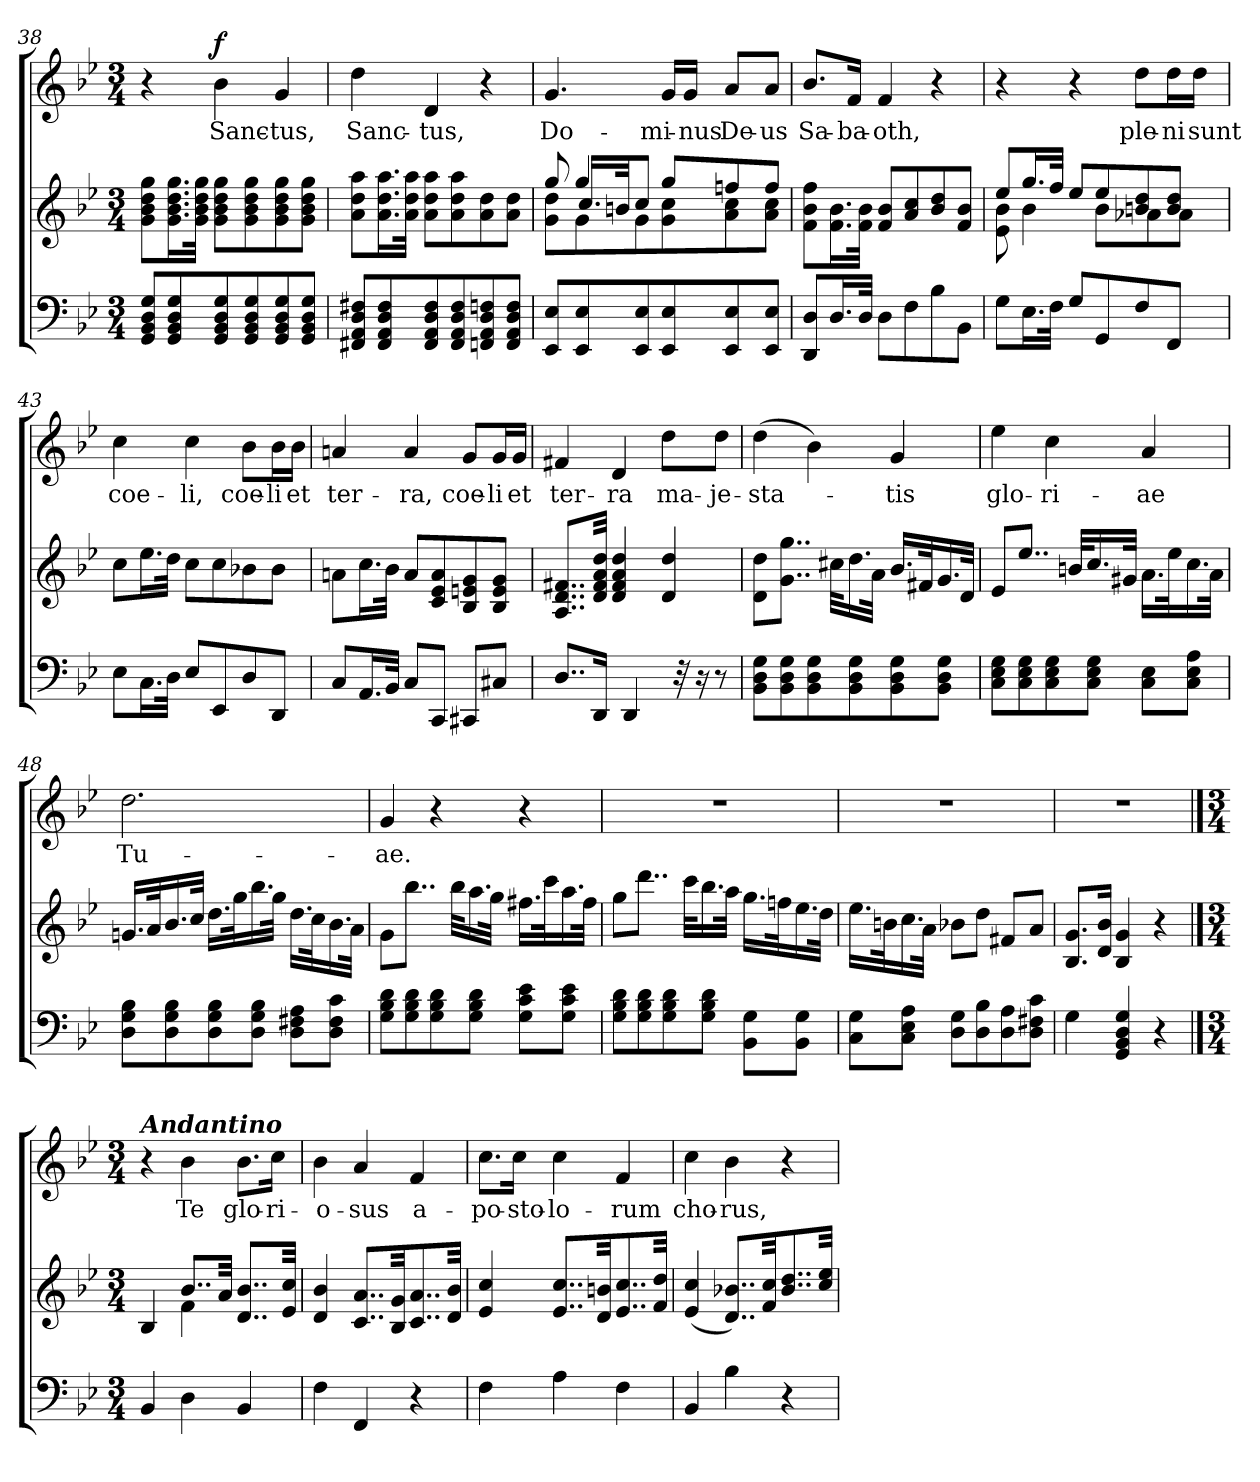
**kern	**kern	**kern	**text	**dynam
*part2	*part2	*part1	*part1	*part1
*staff3	*staff2	*staff1	*staff1	*staff1
!!LO:LB:g=z
*clefF4	*clefG2	*clefG2	*	*
*k[b-e-]	*k[b-e-]	*k[b-e-]	*	*
*B-:	*B-:	*B-:	*	*
*M3/4	*M3/4	*M3/4	*	*
=38	=38	=38	=38	=38
8GG/ 8BB-/ 8D/ 8G/L	8g\ 8b-\ 8dd\ 8gg\L	4r	.	.
8GG/ 8BB-/ 8D/ 8G/	16.g\ 16.b-\ 16.dd\ 16.gg\L	.	.	.
.	32g\ 32b-\ 32dd\ 32gg\JJk	.	.	.
!	!	!	!LO:LY:b	!LO:DY:a
8GG/ 8BB-/ 8D/ 8G/	8g\ 8b-\ 8dd\ 8gg\L	4b-\	Sanc-	f
8GG/ 8BB-/ 8D/ 8G/	8g\ 8b-\ 8dd\ 8gg\	.	.	.
!	!	!	!LO:LY:b	!
8GG/ 8BB-/ 8D/ 8G/	8g\ 8b-\ 8dd\ 8gg\	4g/	-tus,	.
8GG/ 8BB-/ 8D/ 8G/J	8g\ 8b-\ 8dd\ 8gg\J	.	.	.
=39	=39	=39	=39	=39
!	!	!	!LO:LY:b	!
8FF#X/ 8AA/ 8D/ 8F#X/L	8a\ 8dd\ 8aa\L	4dd\	Sanc-	.
8FF#/ 8AA/ 8D/ 8F#/	16.a\ 16.dd\ 16.aa\L	.	.	.
.	32a\ 32dd\ 32aa\JJk	.	.	.
!	!	!	!LO:LY:b	!
8FF#/ 8AA/ 8D/ 8F#/	8a\ 8dd\ 8aa\L	4d/	-tus,	.
8FF#/ 8AA/ 8D/ 8F#/	8a\ 8dd\ 8aa\	.	.	.
8FFn/ 8AA/ 8D/ 8F/	8a\ 8dd\	4r	.	.
8FF/ 8AA/ 8D/ 8F/J	8a\ 8dd\J	.	.	.
=40	=40	=40	=40	=40
*	*^	*	*	*
*	*	*^	*	*	*
!	!	!	!	!	!LO:LY:b	!
8EE-/ 8E-/L	8gg/	8g\ 8dd\L	8ryy	4.g/	Do-	.
8EE-/ 8E-/	4gg/	8g\	16.cc/LL	.	.	.
.	.	.	32bn/Jk	.	.	.
8EE-/ 8E-/	.	8g\	8cc/J	.	.	.
!	!	!	!	!	!LO:LY:b	!
8EE-/ 8E-/	8gg/L	8g\ 8cc\	4.ryy	16g/LL	-mi-	.
!	!	!	!	!	!LO:LY:b	!
.	.	.	.	16g/JJ	-nus	.
!	!	!	!	!	!LO:LY:b	!
8EE-/ 8E-/	8ffn/	8a\ 8cc\	.	8a/L	De-	.
!	!	!	!	!	!LO:LY:b	!
8EE-/ 8E-/J	8ff/J	8a\ 8cc\J	.	8a/J	-us	.
*	*	*v	*v	*	*	*
=41	=41	=41	=41	=41	=41
!	!	!	!	!LO:LY:b	!
*	*v	*v	*	*	*
8DD/ 8D/L	8f\ 8b-\ 8ff\L	8.b-/L	Sa-	.
16.D/L	16.f\ 16.b-\L	.	.	.
!	!	!	!LO:LY:b	!
.	.	16f/Jk	-ba-	.
32D/JJk	32f\ 32b-\JJk	.	.	.
!	!	!	!LO:LY:b	!
8D\L	8f/ 8b-/L	4f/	-oth,	.
8F\	8a/ 8cc/	.	.	.
8B-\	8b-/ 8dd/	4r	.	.
8BB-\J	8f/ 8b-/J	.	.	.
!!LO:PB:g=z
=42	=42	=42	=42	=42
*	*^	*	*	*
8G\L	8ee-/L	8e-\ 8b-\	4r	.	.
16.E-\L	16.gg/L	4b-\	.	.	.
32F\JJk	32ff/JJk	.	.	.	.
8G/L	8ee-/L	.	4r	.	.
8GG/	8ee-/	8b-\L	.	.	.
!	!	!	!	!LO:LY:b	!
8F/	8bn/ 8dd/	8a-X\	8dd\L	ple-	.
!	!	!	!	!LO:LY:b	!
8FF/J	8b/ 8dd/J	8a-\J	16dd\L	-ni	.
!	!	!	!	!LO:LY:b	!
.	.	.	16dd\JJ	sunt	.
*	*v	*v	*	*	*
=43	=43	=43	=43	=43
!	!	!	!LO:LY:b	!
8E-\L	8cc\L	4cc\	coe-	.
16.C\L	16.ee-\L	.	.	.
32D\JJk	32dd\JJk	.	.	.
!	!	!	!LO:LY:b	!
8E-/L	8cc\L	4cc\	-li,	.
8EE-/	8cc\	.	.	.
!	!	!	!LO:LY:b	!
8D/	8b-X\	8b-\L	coe-	.
!	!	!	!LO:LY:b	!
8DD/J	8b-\J	16b-\L	-li	.
!	!	!	!LO:LY:b	!
.	.	16b-\JJ	et	.
=44	=44	=44	=44	=44
!	!	!	!LO:LY:b	!
8C/L	8an\L	4an/	ter-	.
16.AA/L	16.cc\L	.	.	.
32BB-/JJk	32b-\JJk	.	.	.
!	!	!	!LO:LY:b	!
8C/L	8a/L	4a/	-ra,	.
8CC/J	8c/ 8e-/ 8a/	.	.	.
!	!	!	!LO:LY:b	!
8CC#X/L	8B-/ 8en/ 8g/	8g/L	coe-	.
!	!	!	!LO:LY:b	!
8C#X/J	8B-/ 8e/ 8g/J	16g/L	-li	.
!	!	!	!LO:LY:b	!
.	.	16g/JJ	et	.
=45	=45	=45	=45	=45
!	!	!	!LO:LY:b	!
8..D/L	8..A/ 8..d/ 8..f#X/L	4f#X/	ter-	.
16DD/Jk	32d/ 32f#/ 32a/ 32dd/Jkk	.	.	.
!	!	!	!LO:LY:b	!
.	4d/ 4f#/ 4a/ 4dd/	4d/	-ra	.
4DD/	.	.	.	.
!	!	!	!LO:LY:b	!
.	4d/ 4dd/	8dd\L	ma-	.
32r	.	.	.	.
16r	.	.	.	.
!	!	!	!LO:LY:b	!
8r	.	8dd\J	-je-	.
!!LO:LB:g=z
=46	=46	=46	=46	=46
!	!	!	!LO:LY:b	!
8BB-\ 8D\ 8G\L	8d\ 8dd\L	(>4dd\	-sta-	.
8BB-\ 8D\ 8G\	8..g\ 8..gg\J	.	.	.
8BB-\ 8D\ 8G\	.	4b-\)	.	.
.	32cc#X\KLL	.	.	.
8BB-\ 8D\ 8G\	16.dd\	.	.	.
.	32a\JJk	.	.	.
!	!	!	!LO:LY:b	!
8BB-\ 8D\ 8G\	16.b-/LL	4g/	-tis	.
.	32f#X/k	.	.	.
8BB-\ 8D\ 8G\J	16.g/	.	.	.
.	32d/JJk	.	.	.
=47	=47	=47	=47	=47
!	!	!	!LO:LY:b	!
8C\ 8E-\ 8G\L	8e-/L	4ee-\	glo-	.
8C\ 8E-\ 8G\	8..ee-/J	.	.	.
!	!	!	!LO:LY:b	!
8C\ 8E-\ 8G\	.	4cc\	-ri-	.
.	32bn/KLL	.	.	.
8C\ 8E-\ 8G\J	16.cc/	.	.	.
.	32g#X/JJk	.	.	.
!	!	!	!LO:LY:b	!
8C\ 8E-\L	16.a\LL	4a/	-ae	.
.	32ee-\k	.	.	.
8C\ 8E-\ 8A\J	16.cc\	.	.	.
.	32a\JJk	.	.	.
=48	=48	=48	=48	=48
!	!	!	!LO:LY:b	!
8D\ 8G\ 8B-\L	16.gn/LL	2.dd\	Tu-	.
.	32a/k	.	.	.
8D\ 8G\ 8B-\	16.b-/	.	.	.
.	32cc/JJk	.	.	.
8D\ 8G\ 8B-\	16.dd\LL	.	.	.
.	32gg\k	.	.	.
8D\ 8G\ 8B-\J	16.bb-\	.	.	.
.	32gg\JJk	.	.	.
8D\ 8F#X\ 8A\L	16.dd\LL	.	.	.
.	32cc\k	.	.	.
8D\ 8F#\ 8c\J	16.b-\	.	.	.
.	32a\JJk	.	.	.
!!LO:LB:g=z
=49	=49	=49	=49	=49
!	!	!	!LO:LY:b	!
8G\ 8B-\ 8d\L	8g\L	4g/	-ae.	.
8G\ 8B-\ 8d\	8..bb-\J	.	.	.
8G\ 8B-\ 8d\	.	4r	.	.
.	32bb-\KLL	.	.	.
8G\ 8B-\ 8d\J	16.aa\	.	.	.
.	32gg\JJk	.	.	.
8G\ 8c\ 8e-\L	16.ff#X\LL	4r	.	.
.	32ccc\k	.	.	.
8G\ 8c\ 8e-\J	16.aa\	.	.	.
.	32ff#\JJk	.	.	.
=50	=50	=50	=50	=50
8G\ 8B-\ 8d\L	8gg\L	2.r	.	.
8G\ 8B-\ 8d\	8..ddd\J	.	.	.
8G\ 8B-\ 8d\	.	.	.	.
.	32ccc\KLL	.	.	.
8G\ 8B-\ 8d\J	16.bb-\	.	.	.
.	32aa\JJk	.	.	.
8BB-\ 8G\L	16.gg\LL	.	.	.
.	32ffn\k	.	.	.
8BB-\ 8G\J	16.ee-\	.	.	.
.	32dd\JJk	.	.	.
=51	=51	=51	=51	=51
8C\ 8G\L	16.ee-\LL	2.r	.	.
.	32bn\k	.	.	.
8C\ 8E-\ 8A\J	16.cc\	.	.	.
.	32a\JJk	.	.	.
8D\ 8G\L	8b-X\L	.	.	.
8D\ 8B-\	8dd\J	.	.	.
8D\ 8A\	8f#X/L	.	.	.
8D\ 8F#X\ 8c\J	8a/J	.	.	.
=52	=52	=52	=52	=52
4G\	8.B-/ 8.g/L	2.r	.	.
.	16d/ 16b-/Jk	.	.	.
4GG/ 4BB-/ 4D/ 4G/	4B-/ 4g/	.	.	.
4r	4r	.	.	.
!!LO:LB:g=z
==53	==53	==53	==53	==53
*M3/4	*M3/4	*M3/4	*	*
*	*^	*	*	*
!	!	!	!LO:TX:a:Bi:t=Andantino	!	!
4BB-/	4B-/	4ryy	4r	.	.
!	!	!	!	!LO:LY:b	!
4D\	8..b-/L	4f\	4b-\	Te	.
.	32a/Jkk	.	.	.	.
!	!	!	!	!LO:LY:b	!
4BB-/	8..d/ 8..b-/L	4ryy	8.b-\L	glo-	.
!	!	!	!	!LO:LY:b	!
.	.	.	16cc\Jk	-ri-	.
.	32e-/ 32cc/Jkk	.	.	.	.
*	*v	*v	*	*	*
=54	=54	=54	=54	=54
!	!	!	!LO:LY:b	!
4F\	4d/ 4b-/	4b-\	-o-	.
!	!	!	!LO:LY:b	!
4FF/	8..c/ 8..a/L	4a/	-sus	.
.	32B-/ 32g/kk	.	.	.
!	!	!	!LO:LY:b	!
4r	8..c/ 8..a/	4f/	a-	.
.	32d/ 32b-/Jkk	.	.	.
=55	=55	=55	=55	=55
!	!	!	!LO:LY:b	!
4F\	4e-/ 4cc/	8.cc\L	-po-	.
!	!	!	!LO:LY:b	!
.	.	16cc\Jk	-sto-	.
!	!	!	!LO:LY:b	!
4A\	8..e-/ 8..cc/L	4cc\	-lo-	.
.	32d/ 32bn/kk	.	.	.
!	!	!	!LO:LY:b	!
4F\	8..e-/ 8..cc/	4f/	-rum	.
.	32f/ 32dd/Jkk	.	.	.
=56	=56	=56	=56	=56
!	!	!	!LO:LY:b	!
4BB-/	(<4e-/ 4cc/	4cc\	cho-	.
!	!	!	!LO:LY:b	!
4B-\	8..d/ 8..b-X/L)	4b-\	-rus,	.
.	32f/ 32cc/kk	.	.	.
4r	8..b-/ 8..dd/	4r	.	.
.	32cc/ 32ee-/Jkk	.	.	.
=	=	=	=	=
*-	*-	*-	*-	*-
